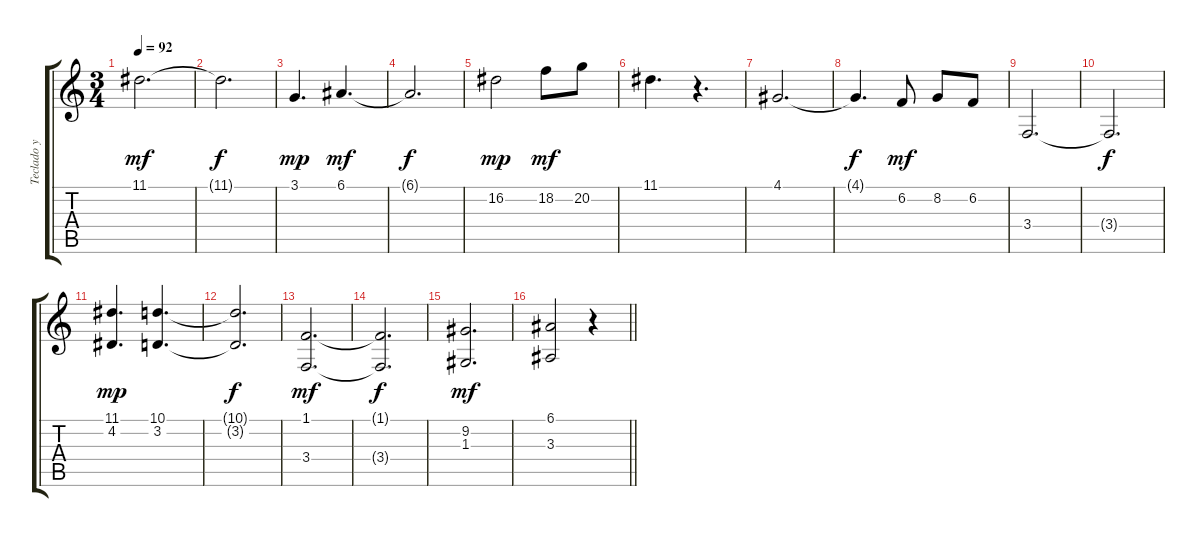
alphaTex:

\track ("Teclado y Strings" "Teclado y ") {instrument pad4choir}
\staff {score tabs}
\tuning (E4 B3 G3 D3 A2 E2) {hide}
\ts (3 4)
\tempo 92
\clef g2
\ks c
11.1.2{d dy mf} |
11.1{t}.2{d dy f} |
3.1.4{d dy mp} 6.1.4{d dy mf} |
6.1{t}.2{d dy f} |
16.2.2{dy mp} 18.2.8{dy mf} 20.2.8 |
11.1.4{d} r.4{d} |
4.1.2{d} |
4.1{t}.4{d dy f} 6.2.8{dy mf} 8.2.8 6.2.8 |
3.4.2{d} |
3.4{t}.2{d dy f} |
(11.1 4.2).4{d dy mp} (10.1 3.2).4{d} |
(10.1{t} 3.2{t}).2{d dy f} |
(1.1 3.4).2{d dy mf} |
(1.1{t} 3.4{t}).2{d dy f} |
(9.2 1.3).2{d dy mf} |
\barLineRight lightlight
(6.1 3.3).2 r.4
